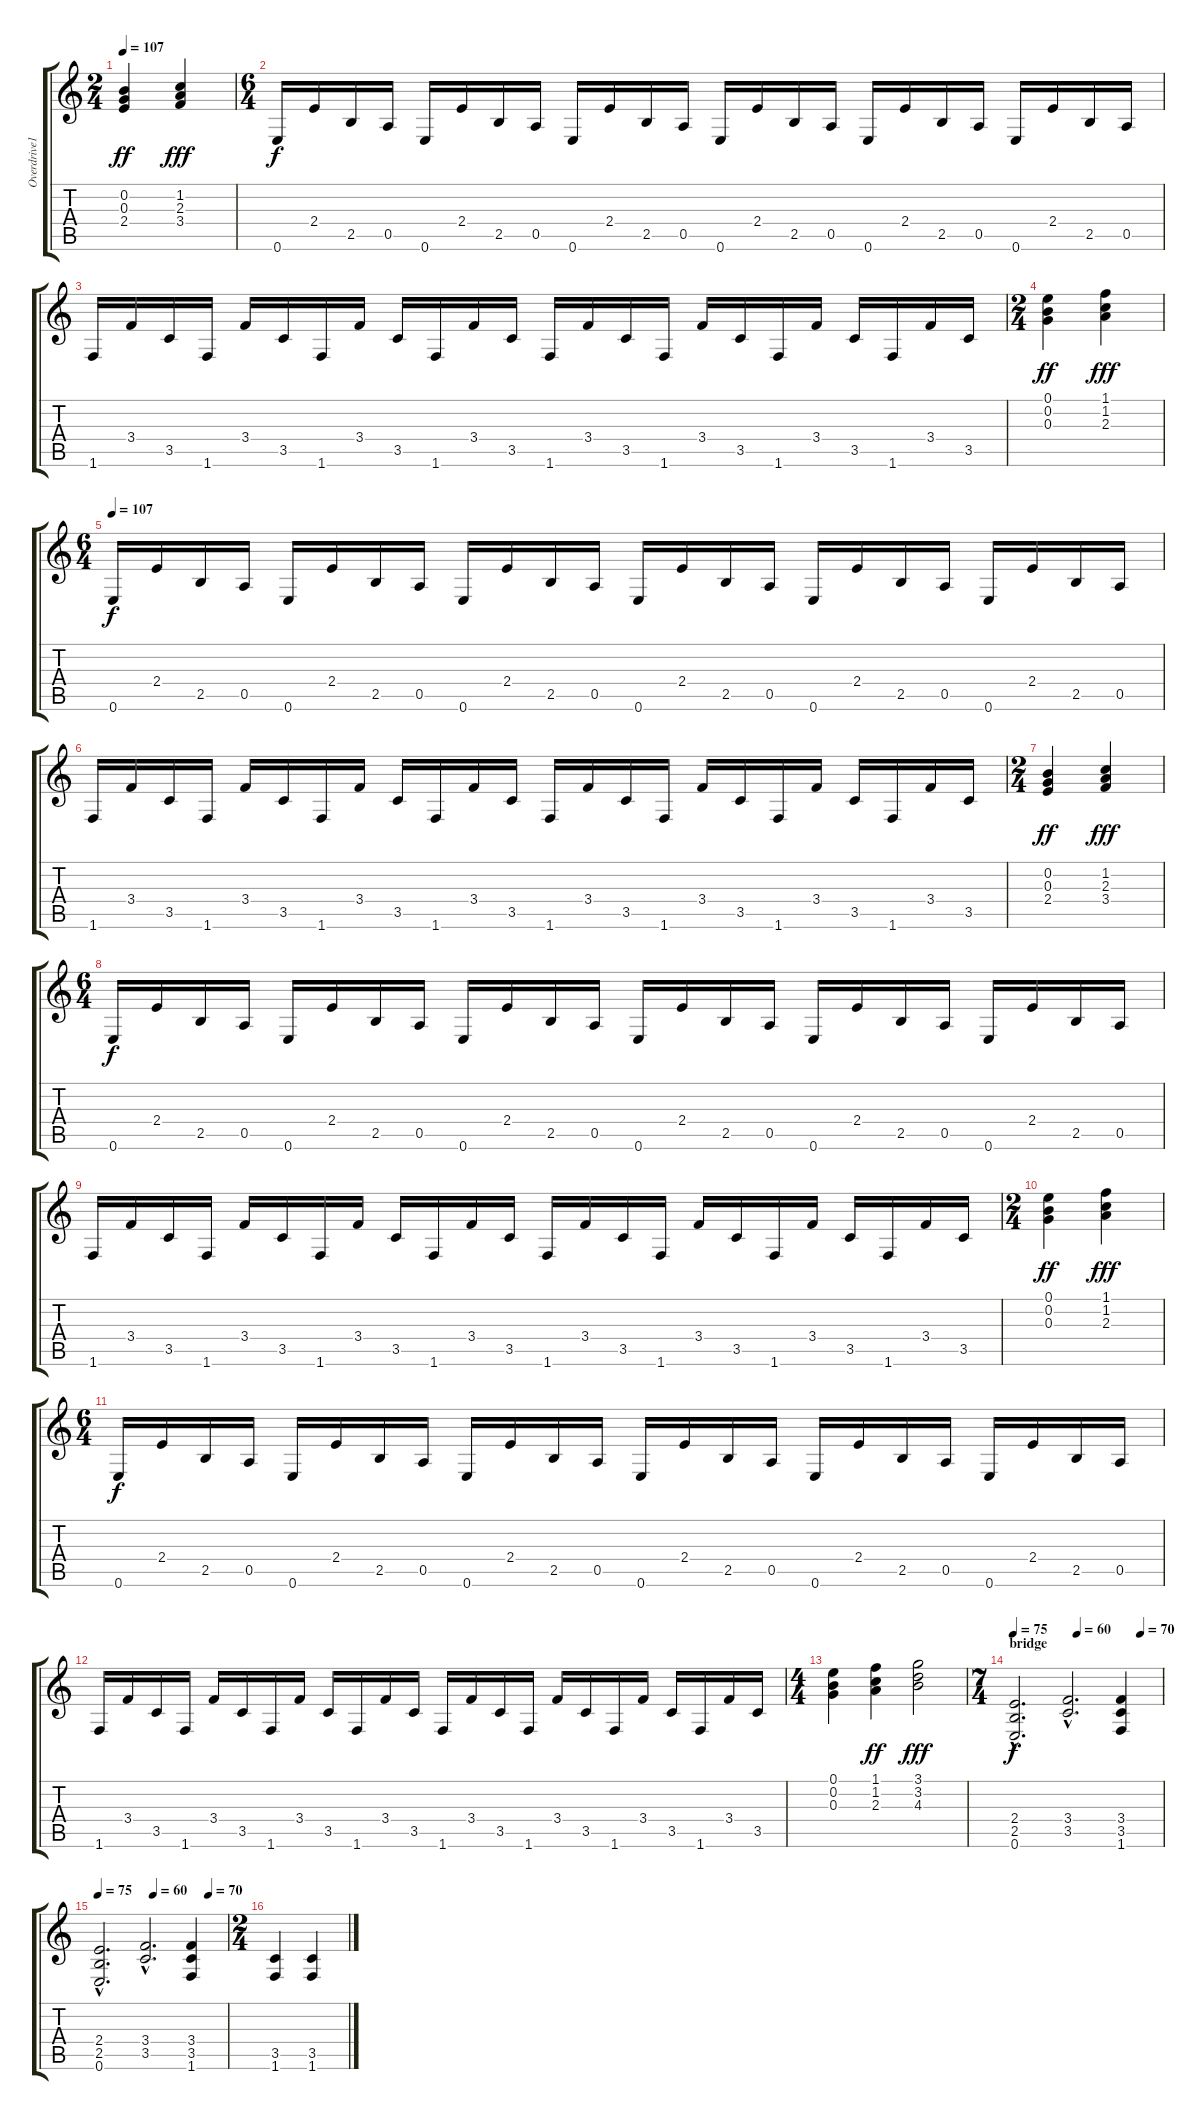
\track ("Overdrive1" "Overdrive1") {instrument overdrivenguitar}
\staff {score tabs}
\tuning (E4 B3 G3 D3 A2 E2) {hide}
\ts (2 4)
\tempo 107
\clef g2
\ks c
(0.2 0.3 2.4).4{dy ff} (1.2 2.3 3.4).4{dy fff} |
\ts (6 4)
0.6.16{dy f volume 14} 2.4.16 2.5.16 0.5.16 0.6.16 2.4.16 2.5.16 0.5.16 0.6.16 2.4.16 2.5.16 0.5.16 0.6.16 2.4.16 2.5.16 0.5.16 0.6.16 2.4.16 2.5.16 0.5.16 0.6.16 2.4.16 2.5.16 0.5.16 |
1.6.16 3.4.16 3.5.16 1.6.16 3.4.16 3.5.16 1.6.16 3.4.16 3.5.16 1.6.16 3.4.16 3.5.16 1.6.16 3.4.16 3.5.16 1.6.16 3.4.16 3.5.16 1.6.16 3.4.16 3.5.16 1.6.16 3.4.16 3.5.16 |
\ts (2 4)
(0.1 0.2 0.3).4{dy ff} (1.1 1.2 2.3).4{dy fff} |
\ts (6 4)
\tempo 107
0.6.16{dy f volume 14} 2.4.16 2.5.16 0.5.16 0.6.16 2.4.16 2.5.16 0.5.16 0.6.16 2.4.16 2.5.16 0.5.16 0.6.16 2.4.16 2.5.16 0.5.16 0.6.16 2.4.16 2.5.16 0.5.16 0.6.16 2.4.16 2.5.16 0.5.16 |
1.6.16 3.4.16 3.5.16 1.6.16 3.4.16 3.5.16 1.6.16 3.4.16 3.5.16 1.6.16 3.4.16 3.5.16 1.6.16 3.4.16 3.5.16 1.6.16 3.4.16 3.5.16 1.6.16 3.4.16 3.5.16 1.6.16 3.4.16 3.5.16 |
\ts (2 4)
(0.2 0.3 2.4).4{dy ff} (1.2 2.3 3.4).4{dy fff} |
\ts (6 4)
0.6.16{dy f volume 14} 2.4.16 2.5.16 0.5.16 0.6.16 2.4.16 2.5.16 0.5.16 0.6.16 2.4.16 2.5.16 0.5.16 0.6.16 2.4.16 2.5.16 0.5.16 0.6.16 2.4.16 2.5.16 0.5.16 0.6.16 2.4.16 2.5.16 0.5.16 |
1.6.16 3.4.16 3.5.16 1.6.16 3.4.16 3.5.16 1.6.16 3.4.16 3.5.16 1.6.16 3.4.16 3.5.16 1.6.16 3.4.16 3.5.16 1.6.16 3.4.16 3.5.16 1.6.16 3.4.16 3.5.16 1.6.16 3.4.16 3.5.16 |
\ts (2 4)
(0.1 0.2 0.3).4{dy ff} (1.1 1.2 2.3).4{dy fff} |
\ts (6 4)
0.6.16{dy f volume 14} 2.4.16 2.5.16 0.5.16 0.6.16 2.4.16 2.5.16 0.5.16 0.6.16 2.4.16 2.5.16 0.5.16 0.6.16 2.4.16 2.5.16 0.5.16 0.6.16 2.4.16 2.5.16 0.5.16 0.6.16 2.4.16 2.5.16 0.5.16 |
1.6.16 3.4.16 3.5.16 1.6.16 3.4.16 3.5.16 1.6.16 3.4.16 3.5.16 1.6.16 3.4.16 3.5.16 1.6.16 3.4.16 3.5.16 1.6.16 3.4.16 3.5.16 1.6.16 3.4.16 3.5.16 1.6.16 3.4.16 3.5.16 |
\ts (4 4)
(0.1 0.2 0.3).4 (1.1 1.2 2.3).4{dy ff} (3.1 3.2 4.3).2{dy fff} |
\ts (7 4)
\section ("" "bridge")
\tempo 75
\tempo (60 0.42857142857142855)
\tempo (70 0.8571428571428571)
(2.4{hac} 2.5{hac} 0.6{hac}).2{d dy f volume 12} (3.4{hac} 3.5{hac}).2{d} (3.4 3.5 1.6).4 |
\tempo 75
\tempo (60 0.42857142857142855)
\tempo (70 0.8571428571428571)
(2.4{hac} 2.5{hac} 0.6{hac}).2{d} (3.4{hac} 3.5{hac}).2{d} (3.4 3.5 1.6).4 |
\ts (2 4)
(3.5 1.6).4 (3.5 1.6).4
